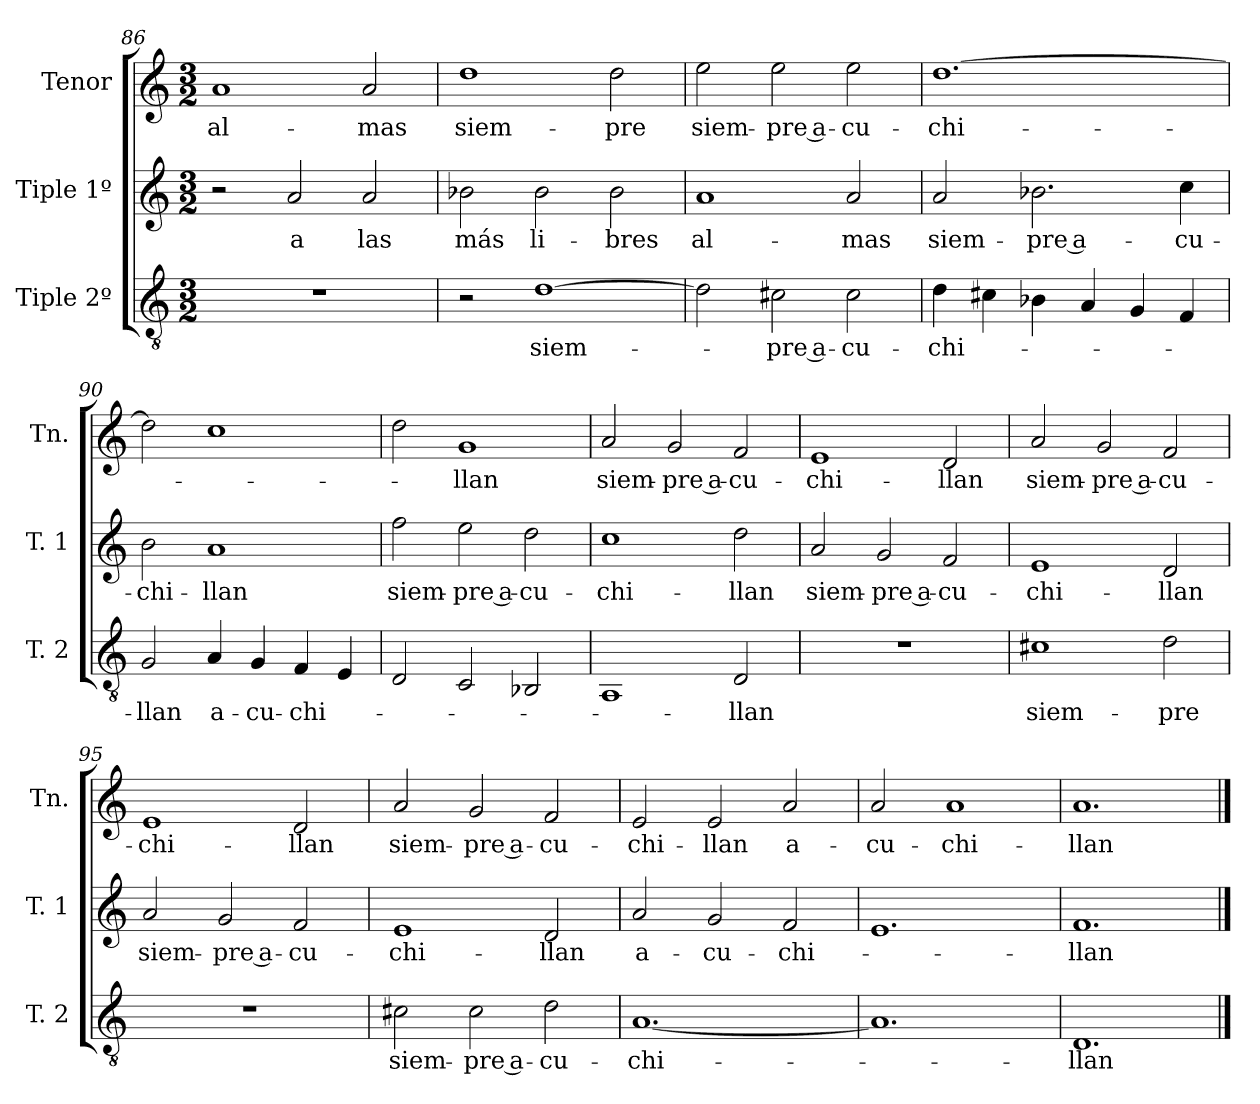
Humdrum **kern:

**kern	**text	**kern	**text	**kern	**text
*part3	*part3	*part2	*part2	*part1	*part1
*staff3	*staff3	*staff2	*staff2	*staff1	*staff1
*I"Tiple 2º	*	*I"Tiple 1º	*	*I"Tenor	*
*I'T. 2	*	*I'T. 1	*	*I'Tn.	*
*clefGv2	*	*clefG2	*	*clefG2	*
*M3/2	*	*M3/2	*	*M3/2	*
=86	=86	=86	=86	=86	=86
1.r	.	2r	.	1a	al-
.	.	2a	a	.	.
.	.	2a	las	2a	-mas
=87	=87	=87	=87	=87	=87
2r	.	2b-X	más	1dd	siem-
[1d	siem-	2b-	li-	.	.
.	.	2b-	-bres	2dd	-pre
=88	=88	=88	=88	=88	=88
2d]	.	1a	al-	2ee	siem-
2c#X	-pre a-	.	.	2ee	-pre a-
2c#	-cu-	2a	-mas	2ee	-cu-
=89	=89	=89	=89	=89	=89
4d	-chi-	2a	siem-	[1.dd	-chi-
4c#X	.	.	.	.	.
4B-X	.	2.b-X	-pre a-	.	.
4A	.	.	.	.	.
4G	.	.	.	.	.
4F	.	4cc	-cu-	.	.
=90	=90	=90	=90	=90	=90
2G	-llan	2b	-chi-	2dd]	.
4A	a-	1a	-llan	1cc	.
4G	-cu-	.	.	.	.
4F	-chi-	.	.	.	.
4E	.	.	.	.	.
=91	=91	=91	=91	=91	=91
2D	.	2ff	siem-	2dd	.
2C	.	2ee	-pre a-	1g	-llan
2BB-X	.	2dd	-cu-	.	.
=92	=92	=92	=92	=92	=92
1AA	.	1cc	-chi-	2a	siem-
.	.	.	.	2g	-pre a-
2D	-llan	2dd	-llan	2f	-cu-
=93	=93	=93	=93	=93	=93
1.r	.	2a	siem-	1e	-chi-
.	.	2g	-pre a-	.	.
.	.	2f	-cu-	2d	-llan
=94	=94	=94	=94	=94	=94
1c#X	siem-	1e	-chi-	2a	siem-
.	.	.	.	2g	-pre a-
2d	-pre	2d	-llan	2f	-cu-
=95	=95	=95	=95	=95	=95
1.r	.	2a	siem-	1e	-chi-
.	.	2g	-pre a-	.	.
.	.	2f	-cu-	2d	-llan
=96	=96	=96	=96	=96	=96
2c#X	siem-	1e	-chi-	2a	siem-
2c#	-pre a-	.	.	2g	-pre a-
2d	-cu-	2d	-llan	2f	-cu-
=97	=97	=97	=97	=97	=97
[1.A	-chi-	2a	a-	2e	-chi-
.	.	2g	-cu-	2e	-llan
.	.	2f	-chi-	2a	a-
=98	=98	=98	=98	=98	=98
1.A]	.	1.e	.	2a	-cu-
.	.	.	.	1a	-chi-
=99	=99	=99	=99	=99	=99
1.D	-llan	1.f	-llan	1.a	-llan
==	==	==	==	==	==
*-	*-	*-	*-	*-	*-
